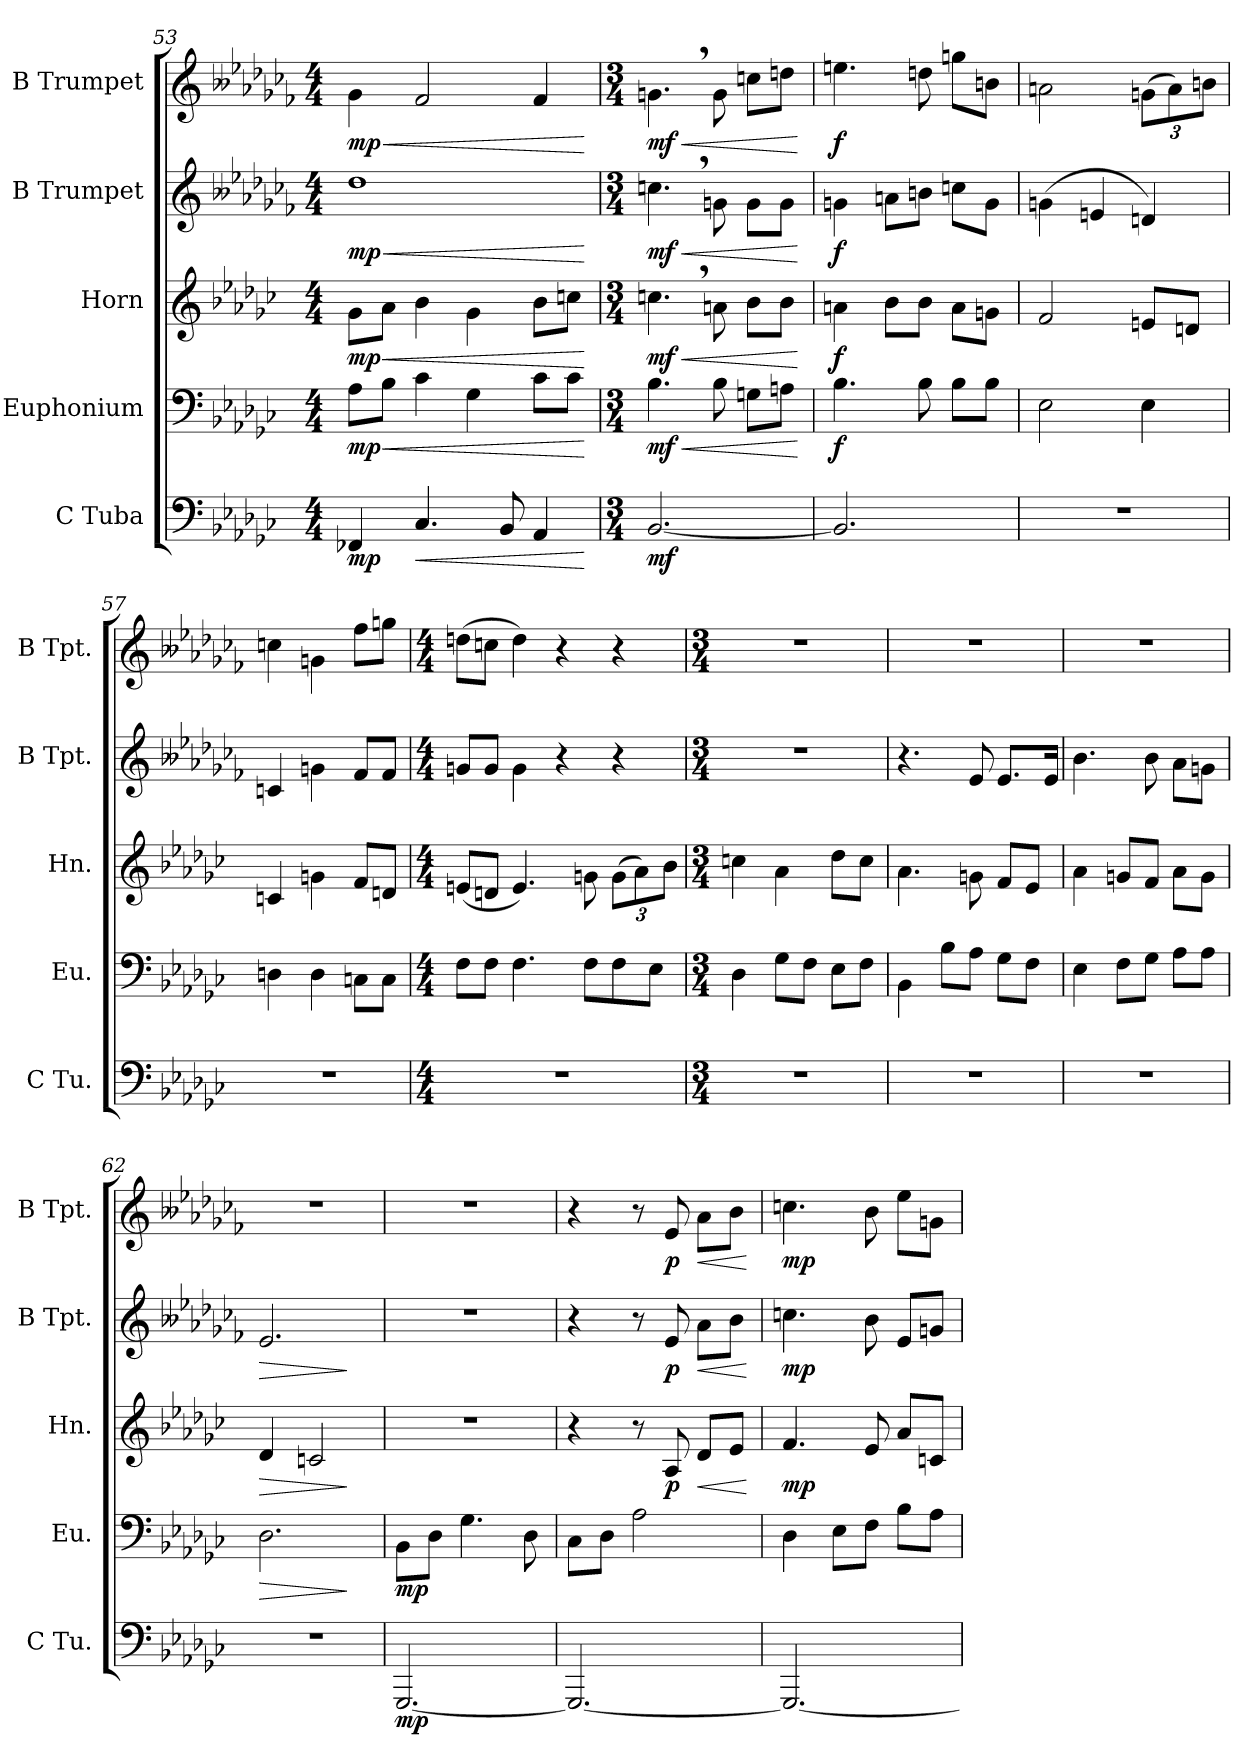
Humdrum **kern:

**kern	**dynam	**kern	**dynam	**kern	**dynam	**kern	**dynam	**kern	**dynam
*part5	*part5	*part4	*part4	*part3	*part3	*part2	*part2	*part1	*part1
*staff5	*staff5	*staff4	*staff4	*staff3	*staff3	*staff2	*staff2	*staff1	*staff1
*I"C Tuba	*	*I"Euphonium	*	*I"Horn	*	*I"B Trumpet	*	*I"B Trumpet	*
*I'C Tu.	*	*I'Eu.	*	*I'Hn.	*	*I'B Tpt.	*	*I'B Tpt.	*
*clefF4	*	*clefF4	*	*clefG2	*	*clefG2	*	*clefG2	*
*	*	*	*	*ITrd4c7	*	*ITrd1c2	*	*ITrd1c2	*
*k[b-e-a-d-g-c-]	*	*k[b-e-a-d-g-c-]	*	*k[b-e-a-d-g-c-f-]	*	*k[b--e-a-d-g-c-f-]	*	*k[b--e-a-d-g-c-f-]	*
*M4/4	*	*M4/4	*	*M4/4	*	*M4/4	*	*M4/4	*
=53	=53	=53	=53	=53	=53	=53	=53	=53	=53
!	!LO:DY:b	!	!LO:DY:b	!	!LO:DY:b	!	!LO:HP:b	!	!LO:HP:b
!	!	!	!	!	!	!	!LO:DY:n=1:b	!	!LO:DY:n=1:b
4FF-X/	mp	8A-\L	mp	8c-\L	mp	1cc-	< mp	4f-\	< mp
!	!	!	!LO:HP:b	!	!LO:HP:b	!	!	!	!
.	.	8B-\J	<	8d-\J	<	.	.	.	.
!	!LO:HP:b	!	!	!	!	!	!	!	!
4.C-/	<	4c-\	.	4e-\	.	.	.	2e-/	.
.	.	4G-\	.	4c-\	.	.	.	.	.
8BB-/	.	.	.	.	.	.	.	.	.
4AA-/	.	8c-\L	.	8e-\L	.	.	.	4e-/	.
.	.	8c-\J	.	8fn\J	.	.	.	.	.
.	[	.	[	.	[	.	[	.	[
!!LO:PB:g=z
=54	=54	=54	=54	=54	=54	=54	=54	=54	=54
*M3/4	*	*M3/4	*	*M3/4	*	*M3/4	*	*M3/4	*
!	!LO:DY:b	!	!LO:HP:b	!	!LO:HP:b	!	!LO:HP:b	!	!LO:HP:b
!	!	!	!LO:DY:n=1:b	!	!LO:DY:n=1:b	!	!LO:DY:n=1:b	!	!LO:DY:n=1:b
[2.BB-/	mf	4.B-\	< mf	4.fn,\	< mf	4.b-X,\	< mf	4.fn,\	< mf
.	.	8B-\	.	8dn\	.	8fn\	.	8f\	.
.	.	8Gn\L	.	8e-\L	.	8f\L	.	8b-X\L	.
.	.	8An\J	.	8e-\J	.	8f\J	.	8ccn\J	.
.	.	.	[	.	[	.	[	.	[
=55	=55	=55	=55	=55	=55	=55	=55	=55	=55
!	!	!	!LO:DY:b	!	!LO:DY:b	!	!LO:DY:b	!	!LO:DY:b
2.BB-/]	.	4.B-\	f	4dn\	f	4fn\	f	4.ddn\	f
.	.	.	.	8e-\L	.	8gn\L	.	.	.
.	.	8B-\	.	8e-\J	.	8an\J	.	8ccn\	.
.	.	8B-\L	.	8d\L	.	8b-X\L	.	8ffn\L	.
.	.	8B-\J	.	8cn\J	.	8f\J	.	8an\J	.
=56	=56	=56	=56	=56	=56	=56	=56	=56	=56
2.r	.	2E-\	.	2B-/	.	(4fn\	.	2gn\	.
.	.	.	.	.	.	4dn/	.	.	.
*	*	*	*	*	*	*	*	*Xbrackettup	*
.	.	4E-\	.	8An/L	.	4cn/)	.	(12fn\L	.
.	.	.	.	.	.	.	.	12g\)	.
.	.	.	.	8Gn/J	.	.	.	.	.
.	.	.	.	.	.	.	.	12an\J	.
=57	=57	=57	=57	=57	=57	=57	=57	=57	=57
2.r	.	4Dn\	.	4Fn/	.	4B-X/	.	4b-X\	.
.	.	4D\	.	4cn\	.	4fn\	.	4fn\	.
.	.	8Cn\L	.	8B-/L	.	8e-/L	.	8ee-\L	.
.	.	8C\J	.	8Gn/J	.	8e-/J	.	8ffn\J	.
!!LO:LB:g=z
=58	=58	=58	=58	=58	=58	=58	=58	=58	=58
*M4/4	*	*M4/4	*	*M4/4	*	*M4/4	*	*M4/4	*
1r	.	8F\L	.	(8An/L	.	8fn/L	.	(8ccn\L	.
.	.	8F\J	.	8Gn/J	.	8f/J	.	8b-X\J	.
.	.	4.F\	.	4.A/)	.	4f\	.	4cc\)	.
.	.	.	.	.	.	4r	.	4r	.
.	.	8F\L	.	8cn\	.	.	.	.	.
*	*	*	*	*Xbrackettup	*	*	*	*	*
.	.	8F\	.	(12c\L	.	4r	.	4r	.
.	.	.	.	12d-\)	.	.	.	.	.
.	.	8E-\J	.	.	.	.	.	.	.
.	.	.	.	12e-\J	.	.	.	.	.
=59	=59	=59	=59	=59	=59	=59	=59	=59	=59
*M3/4	*	*M3/4	*	*M3/4	*	*M3/4	*	*M3/4	*
2.r	.	4D-\	.	4fn\	.	2.r	.	2.r	.
.	.	8G-\L	.	4d-\	.	.	.	.	.
.	.	8F\J	.	.	.	.	.	.	.
.	.	8E-\L	.	8g-\L	.	.	.	.	.
.	.	8F\J	.	8f\J	.	.	.	.	.
=60	=60	=60	=60	=60	=60	=60	=60	=60	=60
2.r	.	4BB-\	.	4.d-\	.	4.r	.	2.r	.
.	.	8B-\L	.	.	.	.	.	.	.
.	.	8A-\J	.	8cn\	.	8d-/	.	.	.
.	.	8G-\L	.	8B-/L	.	8.d-/L	.	.	.
.	.	8F\J	.	8A-/J	.	.	.	.	.
.	.	.	.	.	.	16d-/Jk	.	.	.
=61	=61	=61	=61	=61	=61	=61	=61	=61	=61
2.r	.	4E-\	.	4d-\	.	4.a-\	.	2.r	.
.	.	8F\L	.	8cn/L	.	.	.	.	.
.	.	8G-\J	.	8B-/J	.	8a-\	.	.	.
.	.	8A-\L	.	8d-\L	.	8g-\L	.	.	.
.	.	8A-\J	.	8c\J	.	8fn\J	.	.	.
=62	=62	=62	=62	=62	=62	=62	=62	=62	=62
!	!	!	!LO:HP:b	!	!LO:HP:b	!	!LO:HP:b	!	!
2.r	.	2.D-\	>	4G-/	>	2.d-/	>	2.r	.
.	.	.	.	2Fn/	.	.	.	.	.
.	.	.	]	.	]	.	]	.	.
!!LO:PB:g=z
=63	=63	=63	=63	=63	=63	=63	=63	=63	=63
!	!LO:DY:b	!	!LO:DY:b	!	!	!	!	!	!
[2.GGG-/	mp	8BB-\L	mp	2.r	.	2.r	.	2.r	.
.	.	8D-\J	.	.	.	.	.	.	.
.	.	4.G-\	.	.	.	.	.	.	.
.	.	8D-\	.	.	.	.	.	.	.
=64	=64	=64	=64	=64	=64	=64	=64	=64	=64
2.GGG-/_	.	8C-\L	.	4r	.	4r	.	4r	.
.	.	8D-\J	.	.	.	.	.	.	.
.	.	2A-\	.	8r	.	8r	.	8r	.
!	!	!	!	!	!LO:DY:b	!	!LO:DY:b	!	!LO:DY:b
.	.	.	.	8D-/	p	8d-/	p	8d-/	p
!	!	!	!	!	!LO:HP:b	!	!LO:HP:b	!	!LO:HP:b
.	.	.	.	8G-/L	<	8g-\L	<	8g-\L	<
.	.	.	.	8A-/J	.	8a-\J	.	8a-\J	.
.	.	.	.	.	[	.	[	.	[
=65	=65	=65	=65	=65	=65	=65	=65	=65	=65
!	!	!	!	!	!LO:DY:b	!	!LO:DY:b	!	!LO:DY:b
2.GGG-/_	.	4D-\	.	4.B-/	mp	4.b-X\	mp	4.b-X\	mp
.	.	8E-\L	.	.	.	.	.	.	.
.	.	8F\J	.	8A-/	.	8a-\	.	8a-\	.
.	.	8B-\L	.	8d-/L	.	8d-/L	.	8dd-\L	.
.	.	8A-\J	.	8Fn/J	.	8fn/J	.	8fn\J	.
=	=	=	=	=	=	=	=	=	=
*-	*-	*-	*-	*-	*-	*-	*-	*-	*-
